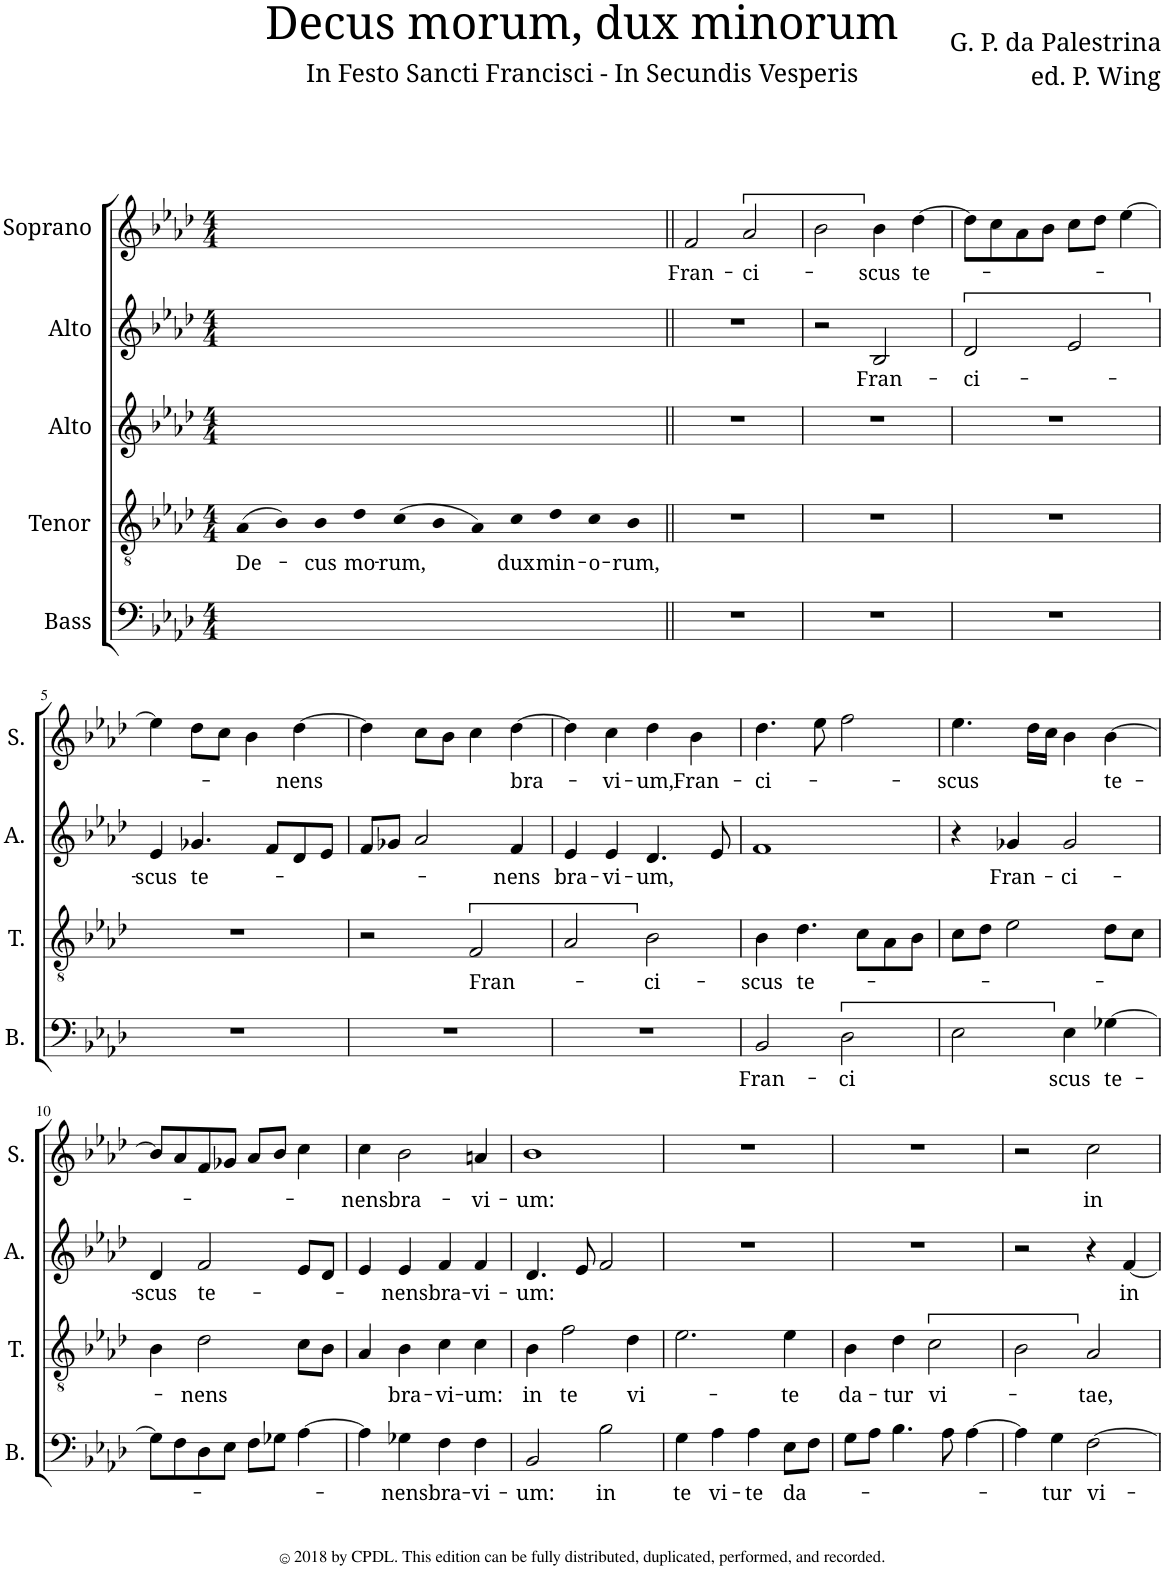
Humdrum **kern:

**kern	**text	**kern	**text	**kern	**kern	**text	**kern	**text
*part5	*part5	*part4	*part4	*part3	*part2	*part2	*part1	*part1
*staff5	*staff5	*staff4	*staff4	*staff3	*staff2	*staff2	*staff1	*staff1
*I"Bass	*	*I"Tenor	*	*I"Alto	*I"Alto	*	*I"Soprano	*
*I'B.	*	*I'T.	*	*I'A.	*I'A.	*	*I'S.	*
*clefF4	*	*clefGv2	*	*clefG2	*clefG2	*	*clefG2	*
*k[b-e-a-d-]	*	*k[b-e-a-d-]	*	*k[b-e-a-d-]	*k[b-e-a-d-]	*	*k[b-e-a-d-]	*
*M4/4	*	*M4/4	*	*M4/4	*M4/4	*	*M4/4	*
=1	=1	=1	=1	=1	=1	=1	=1	=1
!	!	!	!LO:LY:b	!	!	!	!	!
1ryy	.	(4An	De-	1ryy	1ryy	.	1ryy	.
.	.	4Bn)	.	.	.	.	.	.
!	!	!	!LO:LY:b	!	!	!	!	!
.	.	4Bn	-cus	.	.	.	.	.
!	!	!	!LO:LY:b	!	!	!	!	!
.	.	4dn	mo-	.	.	.	.	.
!	!	!	!LO:LY:b	!	!	!	!	!
1ryy	.	(4cn	-rum,	1ryy	1ryy	.	1ryy	.
.	.	4Bn	.	.	.	.	.	.
.	.	4An)	.	.	.	.	.	.
!	!	!	!LO:LY:b	!	!	!	!	!
.	.	4cn	dux	.	.	.	.	.
!	!	!	!LO:LY:b	!	!	!	!	!
2ryy	.	4dn	min-	2ryy	2ryy	.	2ryy	.
!	!	!	!LO:LY:b	!	!	!	!	!
.	.	4cn	-o-	.	.	.	.	.
!	!	!	!LO:LY:b	!	!	!	!	!
4ryy	.	4Bn	-rum,	4ryy	4ryy	.	4ryy	.
=2||	=2||	=2||	=2||	=2||	=2||	=2||	=2||	=2||
!	!	!	!	!	!	!	!	!LO:LY:b
1r	.	1r	.	1r	1r	.	2fn/	Fran-
.	.	.	.	.	.	.	1ryy	.
1ryy	.	1ryy	.	1ryy	1ryy	.	.	.
!	!	!	!	!	!	!	!	!LO:LY:b
.	.	.	.	.	.	.	2an/	-ci-
=3	=3	=3	=3	=3	=3	=3	=3	=3
1r	.	1r	.	1r	2r	.	2bn\	.
!	!	!	!	!	!	!LO:LY:b	!	!LO:LY:b
.	.	.	.	.	2Bn/	Fran-	4bn\	-scus
!	!	!	!	!	!	!	!	!LO:LY:b
.	.	.	.	.	.	.	[4ddn\	te-
=4	=4	=4	=4	=4	=4	=4	=4	=4
!	!	!	!	!	!	!LO:LY:b	!	!
1r	.	1r	.	1r	2dn/	-ci-	8ddn\L]	.
.	.	.	.	.	.	.	8ccn\	.
.	.	.	.	.	.	.	8an\	.
.	.	.	.	.	.	.	8bn\J	.
.	.	.	.	.	2en/	.	8ccn\L	.
.	.	.	.	.	.	.	8ddn\J	.
.	.	.	.	.	.	.	[4een\	.
!!LO:LB:g=z
=5	=5	=5	=5	=5	=5	=5	=5	=5
!	!	!	!	!	!	!LO:LY:b	!	!
1r	.	1r	.	1r	4en/	-scus	4een\]	.
!	!	!	!	!	!	!LO:LY:b	!	!
.	.	.	.	.	4.gn/	te-	8ddn\L	.
.	.	.	.	.	.	.	8ccn\J	.
.	.	.	.	.	.	.	4bn\	.
.	.	.	.	.	8fn/L	.	.	.
!	!	!	!	!	!	!	!	!LO:LY:b
.	.	.	.	.	8dn/	.	[4ddn\	-nens
.	.	.	.	.	8en/J	.	.	.
=6	=6	=6	=6	=6	=6	=6	=6	=6
1r	.	2r	.	1r	8fn/L	.	4ddn\]	.
.	.	.	.	.	8gn/J	.	.	.
.	.	.	.	.	2an/	.	8ccn\L	.
.	.	.	.	.	.	.	8bn\J	.
!	!	!	!LO:LY:b	!	!	!	!	!
.	.	2Fn/	Fran-	.	.	.	4ccn\	.
!	!	!	!	!	!	!LO:LY:b	!	!LO:LY:b
.	.	.	.	.	4fn/	-nens	[4ddn\	bra-
=7	=7	=7	=7	=7	=7	=7	=7	=7
!	!	!	!	!	!	!LO:LY:b	!	!
1r	.	2An/	.	1r	4en/	bra-	4ddn\]	.
!	!	!	!	!	!	!LO:LY:b	!	!LO:LY:b
.	.	.	.	.	4en/	-vi-	4ccn\	-vi-
!	!	!	!LO:LY:b	!	!	!LO:LY:b	!	!LO:LY:b
.	.	2Bn\	-ci-	.	4.dn/	-um,	4ddn\	-um,
!	!	!	!	!	!	!	!	!LO:LY:b
.	.	.	.	.	.	.	4bn\	Fran-
.	.	.	.	.	8en/	.	.	.
=8	=8	=8	=8	=8	=8	=8	=8	=8
!	!LO:LY:b	!	!LO:LY:b	!	!	!	!	!LO:LY:b
2BBn/	Fran-	4Bn\	-scus	1r	1fn	.	4.ddn\	-ci-
!	!	!	!LO:LY:b	!	!	!	!	!
.	.	4.dn\	te-	.	.	.	.	.
.	.	.	.	.	.	.	8een\	.
!	!LO:LY:b	!	!	!	!	!	!	!
2Dn\	-ci	.	.	.	.	.	2ffn\	.
.	.	8cn\L	.	.	.	.	.	.
.	.	8An\	.	.	.	.	.	.
.	.	8Bn\J	.	.	.	.	.	.
=9	=9	=9	=9	=9	=9	=9	=9	=9
!	!	!	!	!	!	!	!	!LO:LY:b
2En\	.	8cn\L	.	1r	4r	.	4.een\	-scus
.	.	8dn\J	.	.	.	.	.	.
!	!	!	!	!	!	!LO:LY:b	!	!
.	.	2en\	.	.	4gn/	Fran-	.	.
.	.	.	.	.	.	.	16ddn\LL	.
.	.	.	.	.	.	.	16ccn\JJ	.
!	!LO:LY:b	!	!	!	!	!LO:LY:b	!	!
4En\	scus	.	.	.	2gn/	-ci-	4bn\	.
!	!LO:LY:b	!	!	!	!	!	!	!LO:LY:b
[4Gn\	te-	8dn\L	.	.	.	.	[4bn\	te-
.	.	8cn\J	.	.	.	.	.	.
!!LO:LB:g=z
=10	=10	=10	=10	=10	=10	=10	=10	=10
!	!	!	!	!	!	!LO:LY:b	!	!
8Gn\L]	.	4Bn\	.	1r	4dn/	-scus	8bn/L]	.
8Fn\	.	.	.	.	.	.	8an/	.
!	!	!	!LO:LY:b	!	!	!LO:LY:b	!	!
8Dn\	.	2dn\	-nens	.	2fn/	te-	8fn/	.
8En\J	.	.	.	.	.	.	8gn/J	.
8Fn\L	.	.	.	.	.	.	8an/L	.
8Gn\J	.	.	.	.	.	.	8bn/J	.
[4An\	.	8cn\L	.	.	8en/L	.	4ccn\	.
.	.	8Bn\J	.	.	8dn/J	.	.	.
=11	=11	=11	=11	=11	=11	=11	=11	=11
!	!	!	!	!	!	!	!	!LO:LY:b
4An\]	.	4An/	.	1r	4en/	.	4ccn\	-nens
!	!LO:LY:b	!	!LO:LY:b	!	!	!LO:LY:b	!	!LO:LY:b
4Gn\	-nens	4Bn\	bra-	.	4en/	nens	2bn\	bra-
!	!LO:LY:b	!	!LO:LY:b	!	!	!LO:LY:b	!	!
4Fn\	bra-	4cn\	-vi-	.	4fn/	bra-	.	.
!	!LO:LY:b	!	!LO:LY:b	!	!	!LO:LY:b	!	!LO:LY:b
4Fn\	-vi-	4cn\	-um:	.	4fn/	-vi-	4an/	-vi-
=12	=12	=12	=12	=12	=12	=12	=12	=12
!	!LO:LY:b	!	!LO:LY:b	!	!	!LO:LY:b	!	!LO:LY:b
2BBn/	-um:	4Bn\	in	1r	4.dn/	-um:	1bn	-um:
!	!	!	!LO:LY:b	!	!	!	!	!
.	.	2fn\	te	.	.	.	.	.
.	.	.	.	.	8en/	.	.	.
!	!LO:LY:b	!	!	!	!	!	!	!
2Bn\	in	.	.	.	2fn/	.	.	.
!	!	!	!LO:LY:b	!	!	!	!	!
.	.	4dn\	vi-	.	.	.	.	.
=13	=13	=13	=13	=13	=13	=13	=13	=13
!	!LO:LY:b	!	!	!	!	!	!	!
4Gn\	te	2.en\	.	1r	1r	.	1r	.
!	!LO:LY:b	!	!	!	!	!	!	!
4An\	vi-	.	.	.	.	.	.	.
!	!LO:LY:b	!	!	!	!	!	!	!
4An\	-te	.	.	.	.	.	.	.
!	!LO:LY:b	!	!LO:LY:b	!	!	!	!	!
8En\L	da-	4en\	-te	.	.	.	.	.
8Fn\J	.	.	.	.	.	.	.	.
=14	=14	=14	=14	=14	=14	=14	=14	=14
!	!	!	!LO:LY:b	!	!	!	!	!
8Gn\L	.	4Bn\	da-	1r	1r	.	1r	.
8An\J	.	.	.	.	.	.	.	.
!	!	!	!LO:LY:b	!	!	!	!	!
4.Bn\	.	4dn\	-tur	.	.	.	.	.
!	!	!	!LO:LY:b	!	!	!	!	!
.	.	2cn\	vi-	.	.	.	.	.
8An\	.	.	.	.	.	.	.	.
[4An\	.	.	.	.	.	.	.	.
=15	=15	=15	=15	=15	=15	=15	=15	=15
4An\]	.	2Bn\	.	1r	2r	.	2r	.
!	!LO:LY:b	!	!	!	!	!	!	!
4Gn\	-tur	.	.	.	.	.	.	.
!	!LO:LY:b	!	!LO:LY:b	!	!	!	!	!LO:LY:b
[2Fn\	vi-	2An/	-tae,	.	4r	.	2ccn\	in
!	!	!	!	!	!	!LO:LY:b	!	!
.	.	.	.	.	[4fn/	in	.	.
=	=	=	=	=	=	=	=	=
*-	*-	*-	*-	*-	*-	*-	*-	*-
